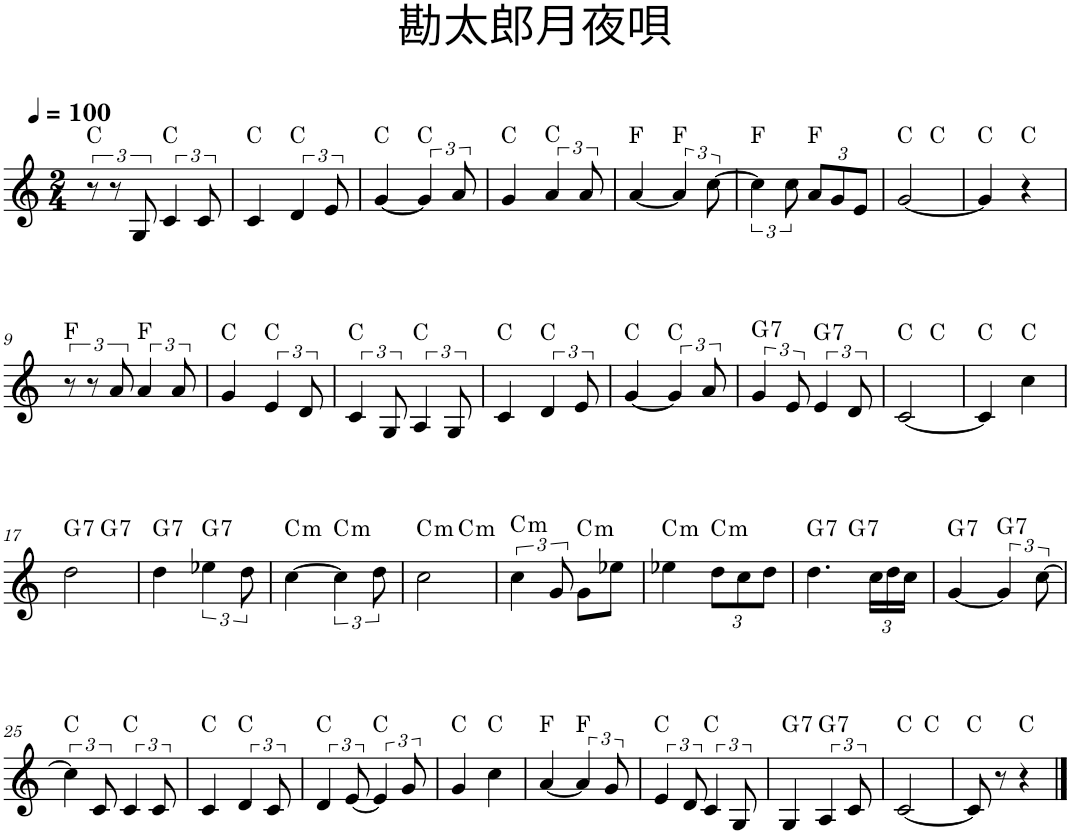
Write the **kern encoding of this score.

**kern	**harte
*part1	*part1
*staff1	*
*I"Piano	*
*I'Pno.	*
*clefG2	*
*k[]	*
*M2/4	*
*MM100	*
=1	=1
12r	C:maj
12r	.
12G/	.
6c/	C:maj
12c/	.
=2	=2
4c/	C:maj
6d/	C:maj
12e/	.
=3	=3
[4g/	C:maj
6g/]	C:maj
12a/	.
=4	=4
4g/	C:maj
6a/	C:maj
12a/	.
=5	=5
[4a/	F:maj
6a/]	F:maj
[12cc\	.
=6	=6
6cc\]	F:maj
12cc\	.
*Xbrackettup	*
12a/L	F:maj
12g/	.
12e/J	.
=7	=7
*^	*
[<2g/	4ryy	C:maj
.	4ryy	C:maj
*v	*v	*
=8	=8
4g/]	C:maj
4r	C:maj
!!LO:LB:g=z
=9	=9
*brackettup	*
12r	F:maj
12r	.
12a/	.
6a/	F:maj
12a/	.
=10	=10
4g/	C:maj
6e/	C:maj
12d/	.
=11	=11
6c/	C:maj
12G/	.
6A/	C:maj
12G/	.
=12	=12
4c/	C:maj
6d/	C:maj
12e/	.
=13	=13
[4g/	C:maj
6g/]	C:maj
12a/	.
=14	=14
!	!LO:H:kt=7
6g/	G:7
12e/	.
!	!LO:H:kt=7
6e/	G:7
12d/	.
=15	=15
*^	*
[<2c/	4ryy	C:maj
.	4ryy	C:maj
*v	*v	*
=16	=16
4c/]	C:maj
4cc\	C:maj
!!LO:LB:g=z
=17	=17
!	!LO:H:kt=7
*^	*
2dd\	4ryy	G:7
!	!	!LO:H:kt=7
.	4ryy	G:7
=18	=18	=18
!	!	!LO:H:kt=7
*v	*v	*
4dd\	G:7
!	!LO:H:kt=7
6ee-X\	G:7
12dd\	.
=19	=19
!	!LO:H:kt=m
[4cc\	C:min
!	!LO:H:kt=m
6cc\]	C:min
12dd\	.
=20	=20
!	!LO:H:kt=m
*^	*
2cc\	4ryy	C:min
!	!	!LO:H:kt=m
.	4ryy	C:min
=21	=21	=21
!	!	!LO:H:kt=m
*v	*v	*
6cc\	C:min
12g/	.
!	!LO:H:kt=m
8g\L	C:min
8ee-X\J	.
=22	=22
!	!LO:H:kt=m
4ee-X\	C:min
*Xbrackettup	*
!	!LO:H:kt=m
12dd\L	C:min
12cc\	.
12dd\J	.
=23	=23
!	!LO:H:kt=7
*^	*
4.dd\	4ryy	G:7
!	!	!LO:H:kt=7
.	4ryy	G:7
24cc\LL	.	.
24dd\	.	.
24cc\JJ	.	.
=24	=24	=24
!	!	!LO:H:kt=7
*v	*v	*
[4g/	G:7
*brackettup	*
!	!LO:H:kt=7
6g/]	G:7
[12cc\	.
!!LO:LB:g=z
=25	=25
6cc\]	C:maj
12c/	.
6c/	C:maj
12c/	.
=26	=26
4c/	C:maj
6d/	C:maj
12c/	.
=27	=27
6d/	C:maj
[12e/	.
6e/]	C:maj
12g/	.
=28	=28
4g/	C:maj
4cc\	C:maj
=29	=29
[4a/	F:maj
6a/]	F:maj
12g/	.
=30	=30
6e/	C:maj
12d/	.
6c/	C:maj
12G/	.
=31	=31
!	!LO:H:kt=7
4G/	G:7
!	!LO:H:kt=7
6A/	G:7
12c/	.
=32	=32
*^	*
[<2c/	4ryy	C:maj
.	4ryy	C:maj
*v	*v	*
=33	=33
8c/]	C:maj
8r	.
4r	C:maj
==	==
*-	*-
